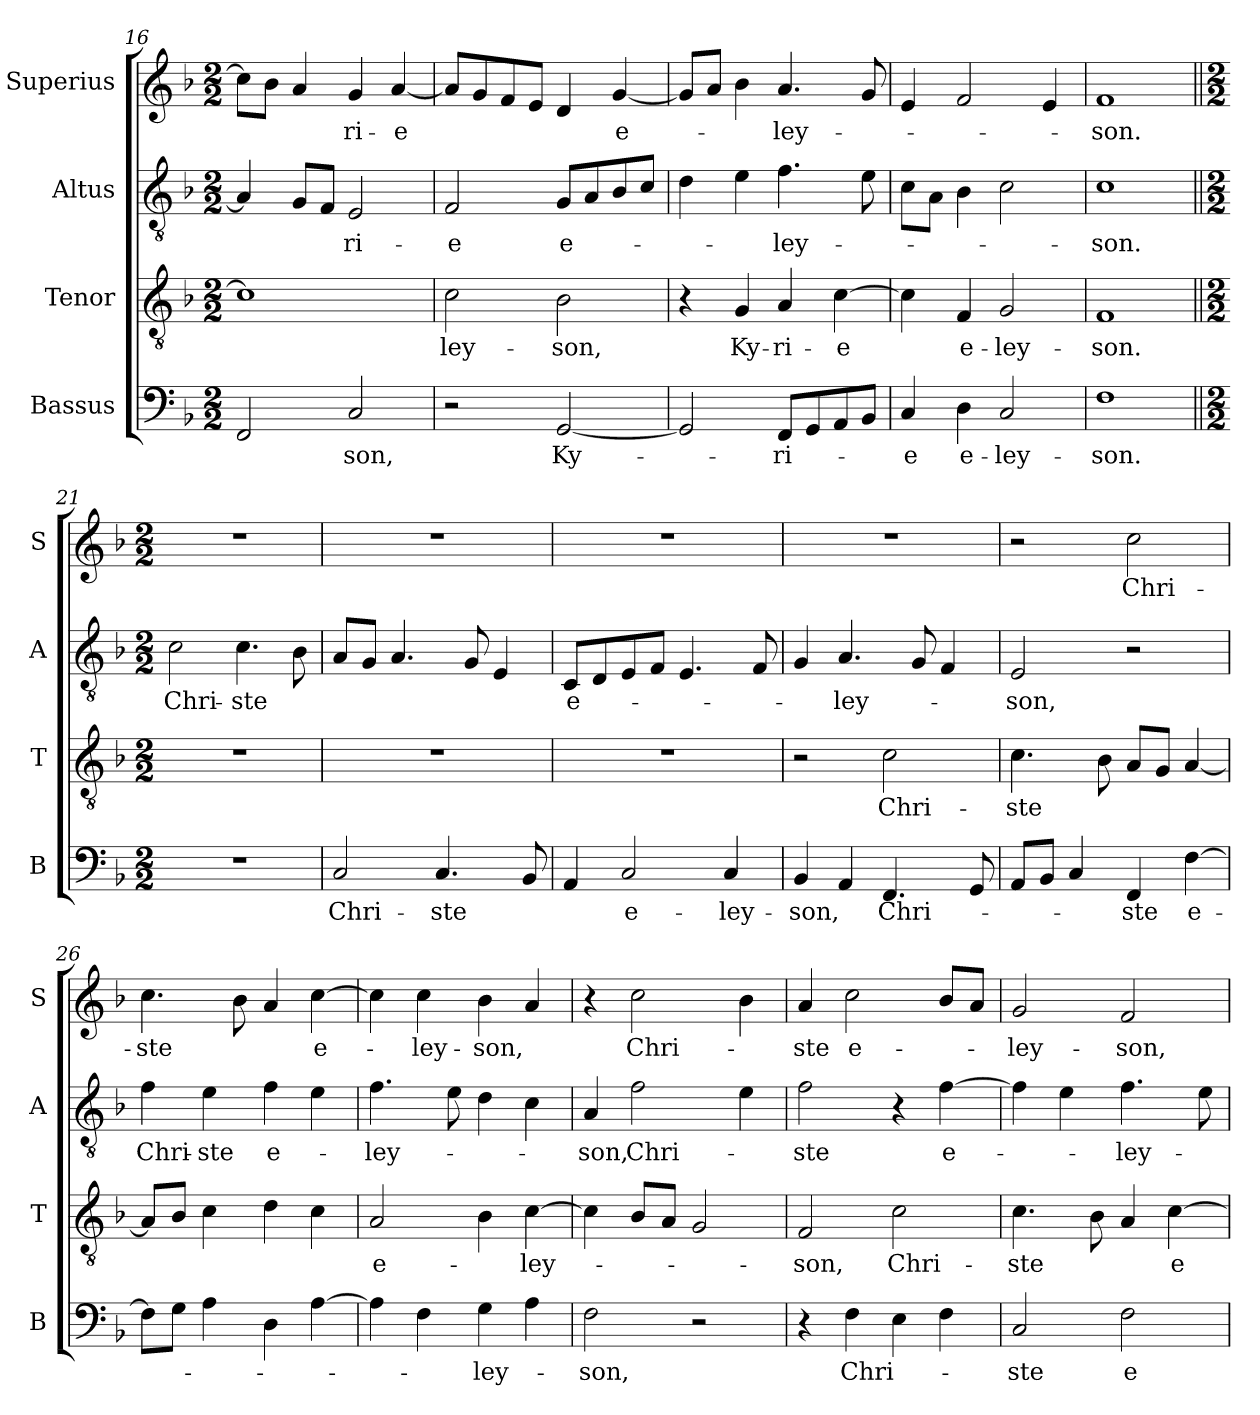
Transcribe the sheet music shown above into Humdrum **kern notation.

**kern	**text	**kern	**text	**kern	**text	**kern	**text
*part4	*part4	*part3	*part3	*part2	*part2	*part1	*part1
*staff4	*staff4	*staff3	*staff3	*staff2	*staff2	*staff1	*staff1
*I"Bassus	*	*I"Tenor	*	*I"Altus	*	*I"Superius	*
*I'B	*	*I'T	*	*I'A	*	*I'S	*
*clefF4	*	*clefGv2	*	*clefGv2	*	*clefG2	*
*k[b-]	*	*k[b-]	*	*k[b-]	*	*k[b-]	*
*M2/2	*	*M2/2	*	*M2/2	*	*M2/2	*
=16	=16	=16	=16	=16	=16	=16	=16
2FF	.	1c]	.	4A]	.	8ccL]	.
.	.	.	.	.	.	8b-J	.
.	.	.	.	8GL	.	4a	.
.	.	.	.	8FJ	.	.	.
!	!LO:LY:i	!	!	!	!LO:LY:i	!	!LO:LY:i
2C	-son,	.	.	2E	-ri-	4g	-ri-
!	!	!	!	!	!	!	!LO:LY:i
.	.	.	.	.	.	[4a	-e
=17	=17	=17	=17	=17	=17	=17	=17
!	!	!	!LO:LY:i	!	!LO:LY:i	!	!
2r	.	2c	-ley-	2F	-e	8aL]	.
.	.	.	.	.	.	8g	.
.	.	.	.	.	.	8f	.
.	.	.	.	.	.	8eJ	.
!	!LO:LY:i	!	!LO:LY:i	!	!LO:LY:i	!	!
[2GG	Ky-	2B-	-son,	8GL	e-	4d	.
.	.	.	.	8A	.	.	.
!	!	!	!	!	!	!	!LO:LY:i
.	.	.	.	8B-	.	[4g	e-
.	.	.	.	8cJ	.	.	.
=18	=18	=18	=18	=18	=18	=18	=18
2GG]	.	4r	.	4d	.	8gL]	.
.	.	.	.	.	.	8aJ	.
!	!	!	!LO:LY:i	!	!	!	!
.	.	4G	Ky-	4e	.	4b-	.
!	!LO:LY:i	!	!LO:LY:i	!	!LO:LY:i	!	!LO:LY:i
8FFL	-ri-	4A	-ri-	4.f	-ley-	4.a	-ley-
8GG	.	.	.	.	.	.	.
!	!	!	!LO:LY:i	!	!	!	!
8AA	.	[4c	-e	.	.	.	.
8BB-J	.	.	.	8e	.	8g	.
=19	=19	=19	=19	=19	=19	=19	=19
!	!LO:LY:i	!	!	!	!	!	!
4C	-e	4c]	.	8cL	.	4e	.
.	.	.	.	8AJ	.	.	.
!	!LO:LY:i	!	!LO:LY:i	!	!	!	!
4D	e-	4F	e-	4B-	.	2f	.
!	!LO:LY:i	!	!LO:LY:i	!	!	!	!
2C	-ley-	2G	-ley-	2c	.	.	.
.	.	.	.	.	.	4e	.
=20	=20	=20	=20	=20	=20	=20	=20
!	!LO:LY:i	!	!LO:LY:i	!	!LO:LY:i	!	!LO:LY:i
1F	-son.	1F	-son.	1c	-son.	1f	-son.
=21||	=21||	=21||	=21||	=21||	=21||	=21||	=21||
*M2/2	*	*M2/2	*	*M2/2	*	*M2/2	*
1r	.	1r	.	2c	Chri-	1r	.
.	.	.	.	4.c	-ste	.	.
.	.	.	.	8B-	.	.	.
=22	=22	=22	=22	=22	=22	=22	=22
2C	Chri-	1r	.	8AL	.	1r	.
.	.	.	.	8GJ	.	.	.
.	.	.	.	4.A	.	.	.
4.C	-ste	.	.	.	.	.	.
.	.	.	.	8G	.	.	.
.	.	.	.	4E	.	.	.
8BB-	.	.	.	.	.	.	.
=23	=23	=23	=23	=23	=23	=23	=23
!	!	!	!	!	!LO:LY:i	!	!
4AA	.	1r	.	8CL	e-	1r	.
.	.	.	.	8D	.	.	.
!	!LO:LY:i	!	!	!	!	!	!
2C	e-	.	.	8E	.	.	.
.	.	.	.	8FJ	.	.	.
.	.	.	.	4.E	.	.	.
!	!LO:LY:i	!	!	!	!	!	!
4C	-ley-	.	.	.	.	.	.
.	.	.	.	8F	.	.	.
=24	=24	=24	=24	=24	=24	=24	=24
!	!LO:LY:i	!	!	!	!	!	!
4BB-	-son,	2r	.	4G	.	1r	.
!	!	!	!	!	!LO:LY:i	!	!
4AA	.	.	.	4.A	-ley-	.	.
!	!LO:LY:i	!	!	!	!	!	!
4.FF	Chri-	2c	Chri-	.	.	.	.
.	.	.	.	8G	.	.	.
.	.	.	.	4F	.	.	.
8GG	.	.	.	.	.	.	.
=25	=25	=25	=25	=25	=25	=25	=25
!	!	!	!	!	!LO:LY:i	!	!
8AAL	.	4.c	-ste	2E	-son,	2r	.
8BB-J	.	.	.	.	.	.	.
4C	.	.	.	.	.	.	.
.	.	8B-	.	.	.	.	.
!	!LO:LY:i	!	!	!	!	!	!
4FF	-ste	8AL	.	2r	.	2cc	Chri-
.	.	8GJ	.	.	.	.	.
!	!LO:LY:i	!	!	!	!	!	!
[4F	e-	[4A	.	.	.	.	.
=26	=26	=26	=26	=26	=26	=26	=26
!	!	!	!	!	!LO:LY:i	!	!
8FL]	.	8AL]	.	4f	Chri-	4.cc	-ste
8GJ	.	8B-J	.	.	.	.	.
!	!	!	!	!	!LO:LY:i	!	!
4A	.	4c	.	4e	-ste	.	.
.	.	.	.	.	.	8b-	.
!	!	!	!	!	!LO:LY:i	!	!
4D	.	4d	.	4f	e-	4a	.
!	!	!	!	!	!	!	!LO:LY:i
[4A	.	4c	.	4e	.	[4cc	e-
=27	=27	=27	=27	=27	=27	=27	=27
!	!	!	!LO:LY:i	!	!LO:LY:i	!	!
4A]	.	2A	e-	4.f	-ley-	4cc]	.
!	!	!	!	!	!	!	!LO:LY:i
4F	.	.	.	.	.	4cc	-ley-
.	.	.	.	8e	.	.	.
!	!LO:LY:i	!	!	!	!	!	!LO:LY:i
4G	-ley-	4B-	.	4d	.	4b-	-son,
!	!	!	!LO:LY:i	!	!	!	!
4A	.	[4c	-ley-	4c	.	4a	.
=28	=28	=28	=28	=28	=28	=28	=28
!	!LO:LY:i	!	!	!	!LO:LY:i	!	!
2F	-son,	4c]	.	4A	-son,	4r	.
!	!	!	!	!	!LO:LY:i	!	!LO:LY:i
.	.	8B-L	.	2f	Chri-	2cc	Chri-
.	.	8AJ	.	.	.	.	.
2r	.	2G	.	.	.	.	.
.	.	.	.	4e	.	4b-	.
=29	=29	=29	=29	=29	=29	=29	=29
!	!	!	!LO:LY:i	!	!LO:LY:i	!	!LO:LY:i
4r	.	2F	-son,	2f	-ste	4a	-ste
!	!LO:LY:i	!	!	!	!	!	!LO:LY:i
4F	Chri-	.	.	.	.	2cc	e-
!	!	!	!LO:LY:i	!	!	!	!
4E	.	2c	Chri-	4r	.	.	.
!	!	!	!	!	!LO:LY:i	!	!
4F	.	.	.	[4f	e-	8b-L	.
.	.	.	.	.	.	8aJ	.
=30	=30	=30	=30	=30	=30	=30	=30
!	!LO:LY:i	!	!LO:LY:i	!	!	!	!LO:LY:i
2C	-ste	4.c	-ste	4f]	.	2g	-ley-
.	.	.	.	4e	.	.	.
.	.	8B-	.	.	.	.	.
!	!LO:LY:i	!	!	!	!LO:LY:i	!	!LO:LY:i
2F	e-	4A	.	4.f	-ley-	2f	-son,
!	!	!	!LO:LY:i	!	!	!	!
.	.	[4c	e-	.	.	.	.
.	.	.	.	8e	.	.	.
=	=	=	=	=	=	=	=
*-	*-	*-	*-	*-	*-	*-	*-
